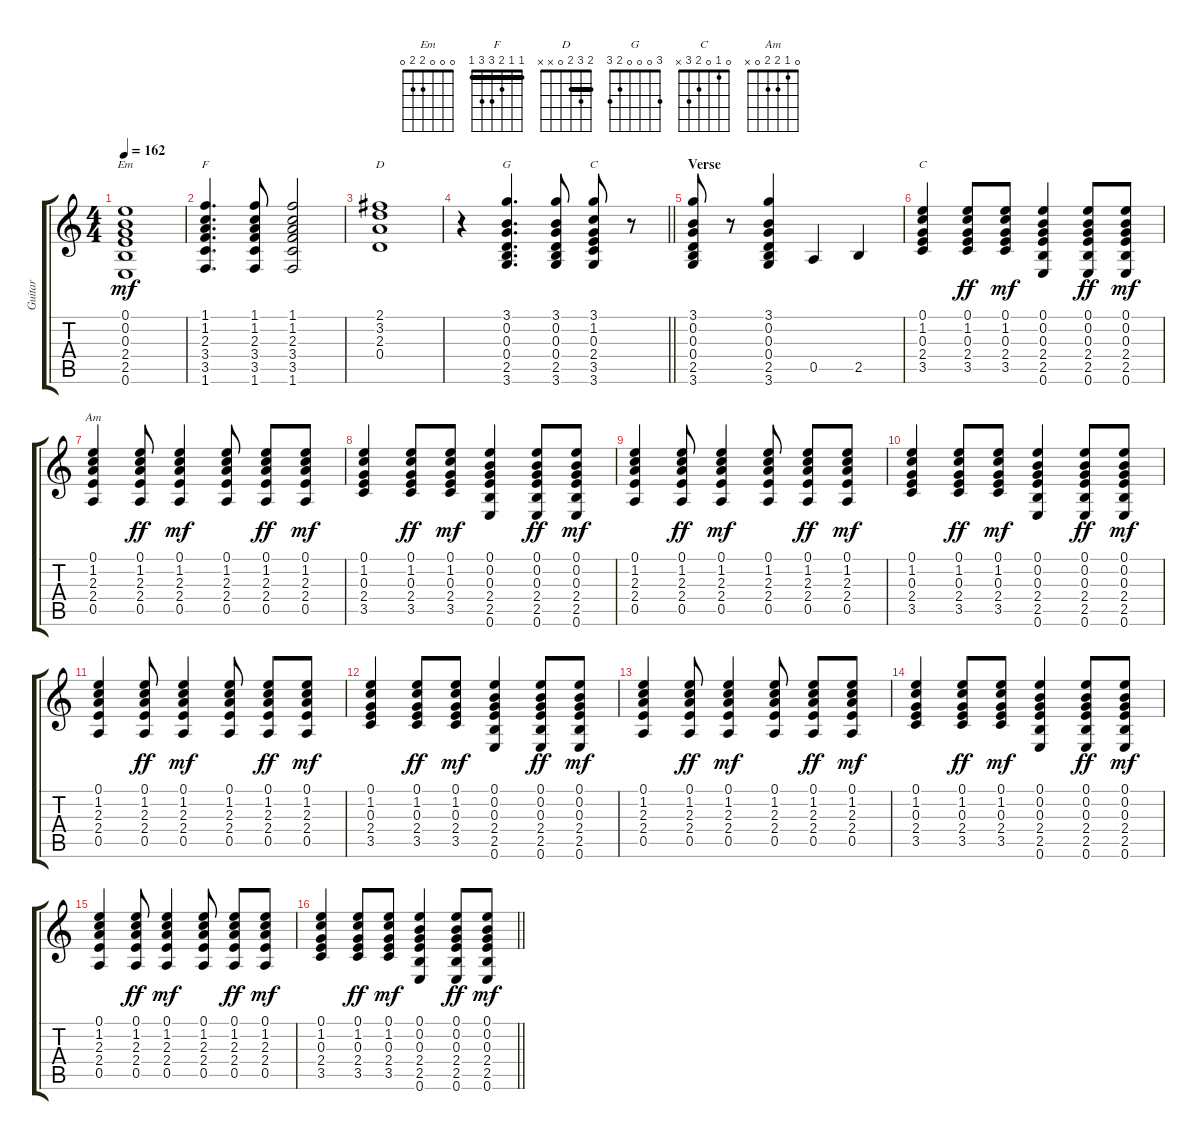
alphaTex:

\track ("Guitar" "Guitar") {instrument acousticguitarsteel}
\staff {score tabs}
\tuning (E4 B3 G3 D3 A2 E2) {hide}
\chord ("Em" 0 0 0 2 2 0)
\chord ("F" 1 1 2 3 3 1) {barre 1}
\chord ("D" 2 3 2 0 x x) {barre 2}
\chord ("G" 3 0 0 0 2 3)
\chord ("C" 3 1 0 2 3 3)
\chord ("C" 0 1 0 2 3 x)
\chord ("Am" 0 1 2 2 0 x)
\ts (4 4)
\tempo 162
\clef g2
\ks c
(0.1 0.2 0.3 2.4 2.5 0.6).1{ch "Em" dy mf} |
(1.1 1.2 2.3 3.4 3.5 1.6).4{d ch "F"} (1.1 1.2 2.3 3.4 3.5 1.6).8 (1.1 1.2 2.3 3.4 3.5 1.6).2 |
(2.1 3.2 2.3 0.4).1{ch "D"} |
\barLineRight lightlight
r.4 (3.1 0.2 0.3 0.4 2.5 3.6).4{d ch "G"} (3.1 0.2 0.3 0.4 2.5 3.6).8 (3.1 1.2 0.3 2.4 3.5 3.6).8{ch "C"} r.8 |
\section ("" "Verse")
(3.1 0.2 0.3 0.4 2.5 3.6).8 r.8 (3.1 0.2 0.3 0.4 2.5 3.6).4 0.5.4 2.5.4 |
(0.1 1.2 0.3 2.4 3.5).4{ch "C"} (0.1 1.2 0.3 2.4 3.5).8{dy ff} (0.1 1.2 0.3 2.4 3.5).8{dy mf} (0.1 0.2 0.3 2.4 2.5 0.6).4 (0.1 0.2 0.3 2.4 2.5 0.6).8{dy ff} (0.1 0.2 0.3 2.4 2.5 0.6).8{dy mf} |
(0.1 1.2 2.3 2.4 0.5).4{ch "Am"} (0.1 1.2 2.3 2.4 0.5).8{dy ff} (0.1 1.2 2.3 2.4 0.5).4{dy mf} (0.1 1.2 2.3 2.4 0.5).8 (0.1 1.2 2.3 2.4 0.5).8{dy ff} (0.1 1.2 2.3 2.4 0.5).8{dy mf} |
(0.1 1.2 0.3 2.4 3.5).4 (0.1 1.2 0.3 2.4 3.5).8{dy ff} (0.1 1.2 0.3 2.4 3.5).8{dy mf} (0.1 0.2 0.3 2.4 2.5 0.6).4 (0.1 0.2 0.3 2.4 2.5 0.6).8{dy ff} (0.1 0.2 0.3 2.4 2.5 0.6).8{dy mf} |
(0.1 1.2 2.3 2.4 0.5).4 (0.1 1.2 2.3 2.4 0.5).8{dy ff} (0.1 1.2 2.3 2.4 0.5).4{dy mf} (0.1 1.2 2.3 2.4 0.5).8 (0.1 1.2 2.3 2.4 0.5).8{dy ff} (0.1 1.2 2.3 2.4 0.5).8{dy mf} |
(0.1 1.2 0.3 2.4 3.5).4 (0.1 1.2 0.3 2.4 3.5).8{dy ff} (0.1 1.2 0.3 2.4 3.5).8{dy mf} (0.1 0.2 0.3 2.4 2.5 0.6).4 (0.1 0.2 0.3 2.4 2.5 0.6).8{dy ff} (0.1 0.2 0.3 2.4 2.5 0.6).8{dy mf} |
(0.1 1.2 2.3 2.4 0.5).4 (0.1 1.2 2.3 2.4 0.5).8{dy ff} (0.1 1.2 2.3 2.4 0.5).4{dy mf} (0.1 1.2 2.3 2.4 0.5).8 (0.1 1.2 2.3 2.4 0.5).8{dy ff} (0.1 1.2 2.3 2.4 0.5).8{dy mf} |
(0.1 1.2 0.3 2.4 3.5).4 (0.1 1.2 0.3 2.4 3.5).8{dy ff} (0.1 1.2 0.3 2.4 3.5).8{dy mf} (0.1 0.2 0.3 2.4 2.5 0.6).4 (0.1 0.2 0.3 2.4 2.5 0.6).8{dy ff} (0.1 0.2 0.3 2.4 2.5 0.6).8{dy mf} |
(0.1 1.2 2.3 2.4 0.5).4 (0.1 1.2 2.3 2.4 0.5).8{dy ff} (0.1 1.2 2.3 2.4 0.5).4{dy mf} (0.1 1.2 2.3 2.4 0.5).8 (0.1 1.2 2.3 2.4 0.5).8{dy ff} (0.1 1.2 2.3 2.4 0.5).8{dy mf} |
(0.1 1.2 0.3 2.4 3.5).4 (0.1 1.2 0.3 2.4 3.5).8{dy ff} (0.1 1.2 0.3 2.4 3.5).8{dy mf} (0.1 0.2 0.3 2.4 2.5 0.6).4 (0.1 0.2 0.3 2.4 2.5 0.6).8{dy ff} (0.1 0.2 0.3 2.4 2.5 0.6).8{dy mf} |
(0.1 1.2 2.3 2.4 0.5).4 (0.1 1.2 2.3 2.4 0.5).8{dy ff} (0.1 1.2 2.3 2.4 0.5).4{dy mf} (0.1 1.2 2.3 2.4 0.5).8 (0.1 1.2 2.3 2.4 0.5).8{dy ff} (0.1 1.2 2.3 2.4 0.5).8{dy mf} |
\barLineRight lightlight
(0.1 1.2 0.3 2.4 3.5).4 (0.1 1.2 0.3 2.4 3.5).8{dy ff} (0.1 1.2 0.3 2.4 3.5).8{dy mf} (0.1 0.2 0.3 2.4 2.5 0.6).4 (0.1 0.2 0.3 2.4 2.5 0.6).8{dy ff} (0.1 0.2 0.3 2.4 2.5 0.6).8{dy mf}
